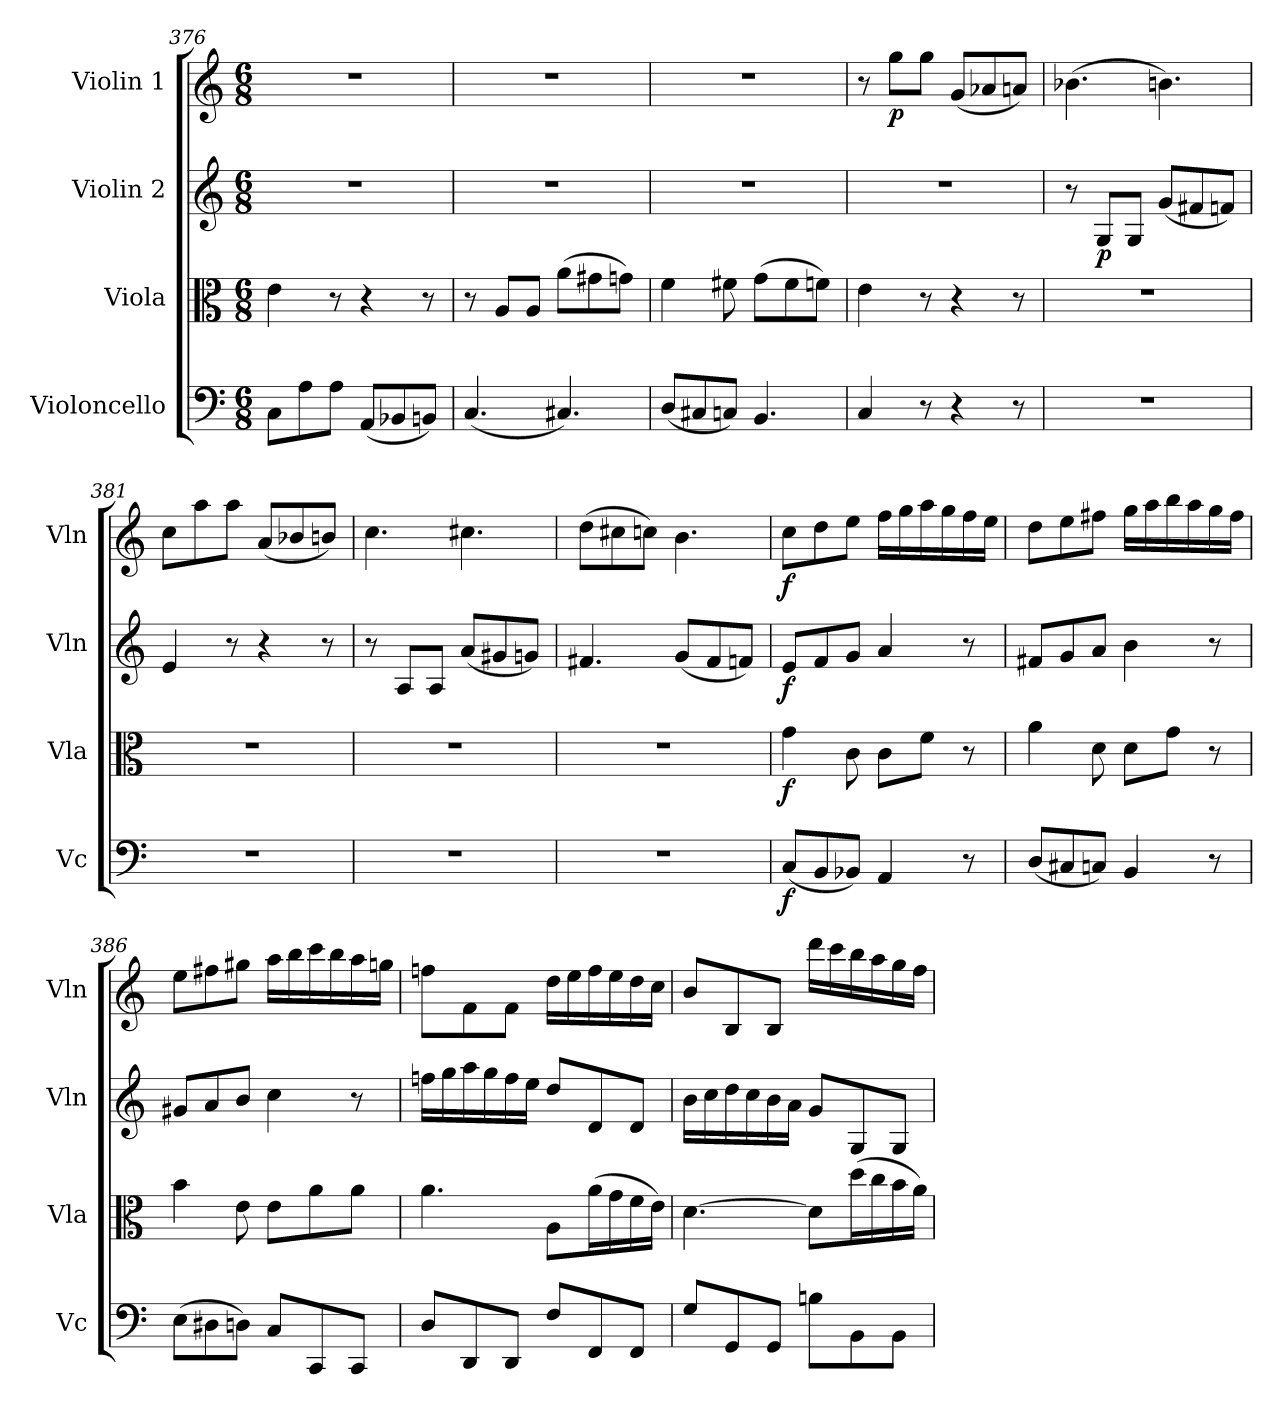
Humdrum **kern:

**kern	**dynam	**kern	**dynam	**kern	**dynam	**kern	**dynam
*part4	*part4	*part3	*part3	*part2	*part2	*part1	*part1
*staff4	*staff4	*staff3	*staff3	*staff2	*staff2	*staff1	*staff1
*I"Violoncello	*	*I"Viola	*	*I"Violin 2	*	*I"Violin 1	*
*I'Vc	*	*I'Vla	*	*I'Vln	*	*I'Vln	*
*clefF4	*	*clefC3	*	*clefG2	*	*clefG2	*
*k[]	*	*k[]	*	*k[]	*	*k[]	*
*M6/8	*	*M6/8	*	*M6/8	*	*M6/8	*
=376	=376	=376	=376	=376	=376	=376	=376
8C\L	.	4e\	.	2.r	.	2.r	.
8A\	.	.	.	.	.	.	.
8A\J	.	8r	.	.	.	.	.
(<8AA/L	.	4r	.	.	.	.	.
8BB-X/	.	.	.	.	.	.	.
8BBn/J)	.	8r	.	.	.	.	.
!!LO:LB:g=z
=377	=377	=377	=377	=377	=377	=377	=377
(<4.C/	.	8r	.	2.r	.	2.r	.
.	.	8A/L	.	.	.	.	.
.	.	8A/J	.	.	.	.	.
4.C#X/)	.	(>8a\L	.	.	.	.	.
.	.	8g#X\	.	.	.	.	.
.	.	8gn\J)	.	.	.	.	.
=378	=378	=378	=378	=378	=378	=378	=378
(<8D/L	.	4f\	.	2.r	.	2.r	.
8C#X/	.	.	.	.	.	.	.
8Cn/J)	.	8f#X\	.	.	.	.	.
4.BB/	.	(>8g\L	.	.	.	.	.
.	.	8f#\	.	.	.	.	.
.	.	8fn\J)	.	.	.	.	.
=379	=379	=379	=379	=379	=379	=379	=379
4C/	.	4e\	.	2.r	.	8r	.
!	!	!	!	!	!	!	!LO:DY:b
.	.	.	.	.	.	8gg\L	p
8r	.	8r	.	.	.	8gg\J	.
4r	.	4r	.	.	.	(<8g/L	.
.	.	.	.	.	.	8a-X/	.
8r	.	8r	.	.	.	8an/J)	.
=380	=380	=380	=380	=380	=380	=380	=380
2.r	.	2.r	.	8r	.	(>4.b-X\	.
!	!	!	!	!	!LO:DY:b	!	!
.	.	.	.	8G/L	p	.	.
.	.	.	.	8G/J	.	.	.
.	.	.	.	(<8g/L	.	4.bn\)	.
.	.	.	.	8f#X/	.	.	.
.	.	.	.	8fn/J)	.	.	.
=381	=381	=381	=381	=381	=381	=381	=381
2.r	.	2.r	.	4e/	.	8cc\L	.
.	.	.	.	.	.	8aa\	.
.	.	.	.	8r	.	8aa\J	.
.	.	.	.	4r	.	(<8a/L	.
.	.	.	.	.	.	8b-X/	.
.	.	.	.	8r	.	8bn/J)	.
=382	=382	=382	=382	=382	=382	=382	=382
2.r	.	2.r	.	8r	.	4.cc\	.
.	.	.	.	8A/L	.	.	.
.	.	.	.	8A/J	.	.	.
.	.	.	.	(<8a/L	.	4.cc#X\	.
.	.	.	.	8g#X/	.	.	.
.	.	.	.	8gn/J)	.	.	.
=383	=383	=383	=383	=383	=383	=383	=383
2.r	.	2.r	.	4.f#X/	.	(>8dd\L	.
.	.	.	.	.	.	8cc#X\	.
.	.	.	.	.	.	8ccn\J)	.
.	.	.	.	(<8g/L	.	4.b\	.
.	.	.	.	8f#/	.	.	.
.	.	.	.	8fn/J)	.	.	.
!!LO:LB:g=z
=384	=384	=384	=384	=384	=384	=384	=384
!	!LO:DY:b	!	!LO:DY:b	!	!LO:DY:b	!	!LO:DY:b
(<8C/L	f	4g\	f	8e/L	f	8cc\L	f
8BB/	.	.	.	8f/	.	8dd\	.
8BB-X/J)	.	8c\	.	8g/J	.	8ee\J	.
4AA/	.	8c\L	.	4a/	.	16ff\LL	.
.	.	.	.	.	.	16gg\	.
.	.	8f\J	.	.	.	16aa\	.
.	.	.	.	.	.	16gg\	.
8r	.	8r	.	8r	.	16ff\	.
.	.	.	.	.	.	16ee\JJ	.
=385	=385	=385	=385	=385	=385	=385	=385
(<8D/L	.	4a\	.	8f#X/L	.	8dd\L	.
8C#X/	.	.	.	8g/	.	8ee\	.
8Cn/J)	.	8d\	.	8a/J	.	8ff#X\J	.
4BB/	.	8d\L	.	4b\	.	16gg\LL	.
.	.	.	.	.	.	16aa\	.
.	.	8g\J	.	.	.	16bb\	.
.	.	.	.	.	.	16aa\	.
8r	.	8r	.	8r	.	16gg\	.
.	.	.	.	.	.	16ff#\JJ	.
=386	=386	=386	=386	=386	=386	=386	=386
(>8E\L	.	4b\	.	8g#X/L	.	8ee\L	.
8D#X\	.	.	.	8a/	.	8ff#X\	.
8Dn\J)	.	8e\	.	8b/J	.	8gg#X\J	.
8C/L	.	8e\L	.	4cc\	.	16aa\LL	.
.	.	.	.	.	.	16bb\	.
8CC/	.	8a\	.	.	.	16ccc\	.
.	.	.	.	.	.	16bb\	.
8CC/J	.	8a\J	.	8r	.	16aa\	.
.	.	.	.	.	.	16ggn\JJ	.
=387	=387	=387	=387	=387	=387	=387	=387
8D/L	.	4.a\	.	16ffn\LL	.	8ffn\L	.
.	.	.	.	16gg\	.	.	.
8DD/	.	.	.	16aa\	.	8f\	.
.	.	.	.	16gg\	.	.	.
8DD/J	.	.	.	16ff\	.	8f\J	.
.	.	.	.	16ee\JJ	.	.	.
8F/L	.	8A\L	.	8dd/L	.	16dd\LL	.
.	.	.	.	.	.	16ee\	.
8FF/	.	(>16a\L	.	8d/	.	16ff\	.
.	.	16g\	.	.	.	16ee\	.
8FF/J	.	16f\	.	8d/J	.	16dd\	.
.	.	16e\JJ)	.	.	.	16cc\JJ	.
=388	=388	=388	=388	=388	=388	=388	=388
8G/L	.	[4.d\	.	16b\LL	.	8b/L	.
.	.	.	.	16cc\	.	.	.
8GG/	.	.	.	16dd\	.	8B/	.
.	.	.	.	16cc\	.	.	.
8GG/J	.	.	.	16b\	.	8B/J	.
.	.	.	.	16a\JJ	.	.	.
8Bn\L	.	8d\L]	.	8g/L	.	16ddd\LL	.
.	.	.	.	.	.	16ccc\	.
8BB\	.	(>16dd\L	.	8G/	.	16bb\	.
.	.	16cc\	.	.	.	16aa\	.
8BB\J	.	16b\	.	8G/J	.	16gg\	.
.	.	16a\JJ)	.	.	.	16ff\JJ	.
=	=	=	=	=	=	=	=
*-	*-	*-	*-	*-	*-	*-	*-
